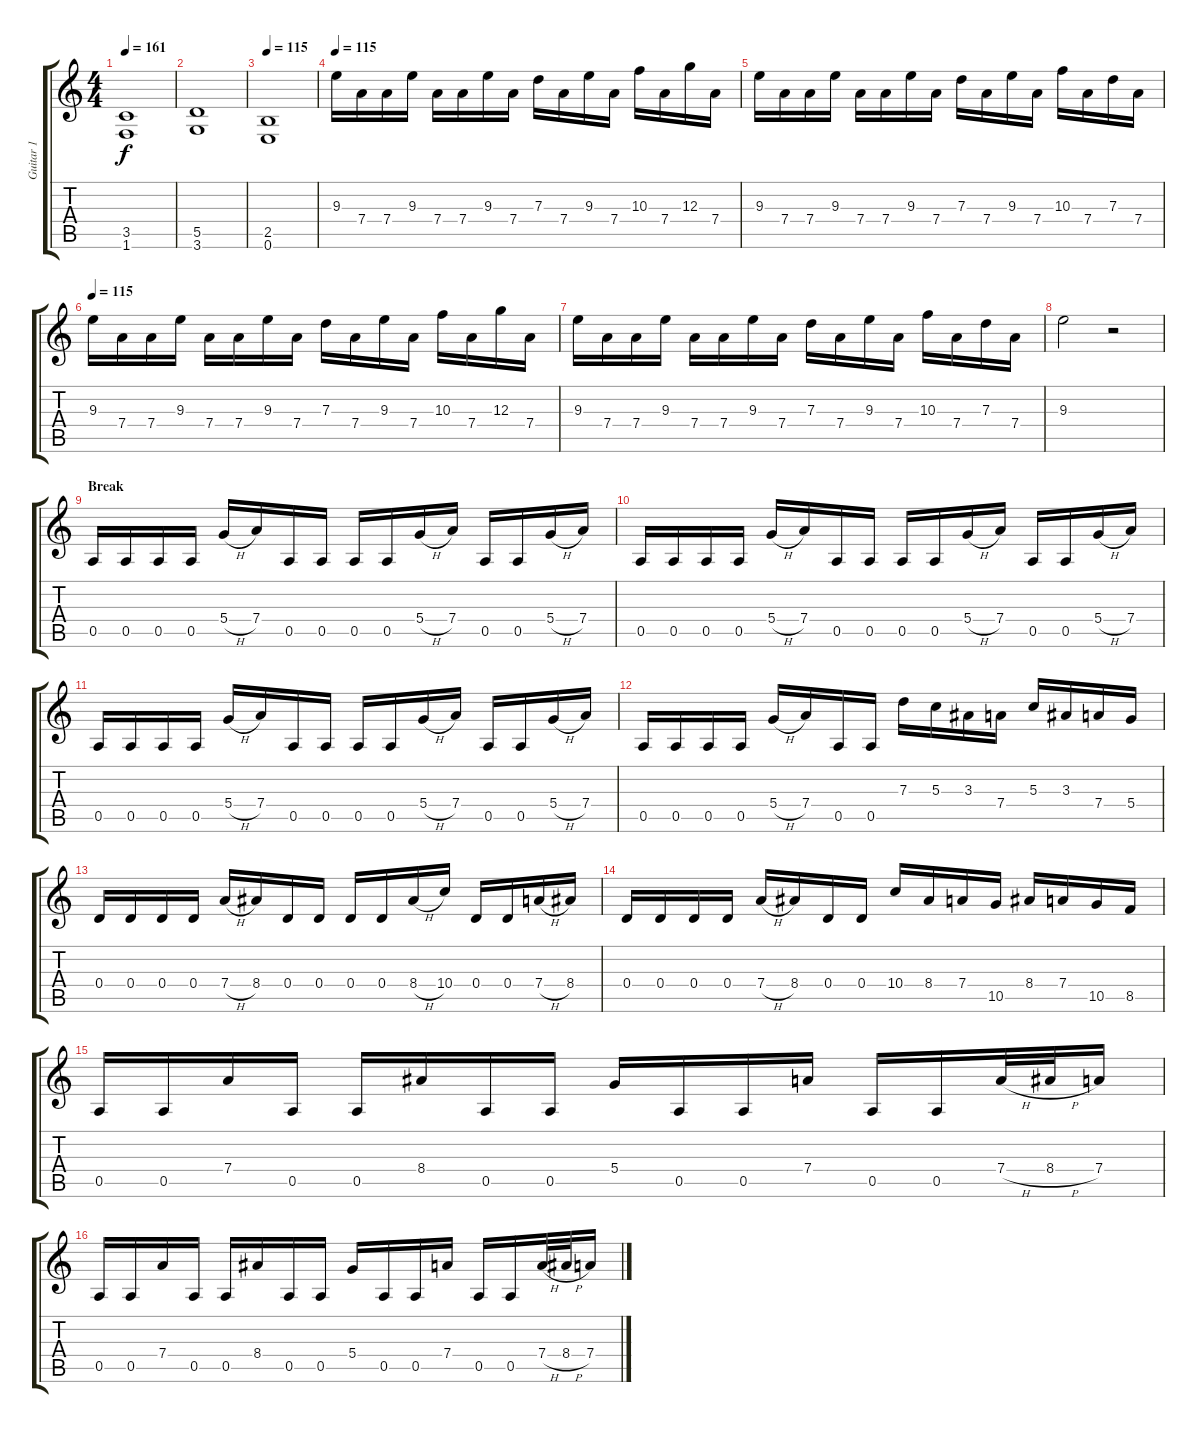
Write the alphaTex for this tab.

\track ("Guitar 1" "Guitar 1") {instrument overdrivenguitar}
\staff {score tabs}
\tuning (E4 B3 G3 D3 A2 E2) {hide}
\ts (4 4)
\tempo 161
\clef g2
\ks c
(3.5 1.6).1{dy f} |
(5.5 3.6).1 |
\tempo 115
(2.5 0.6).1 |
\tempo 115
9.3.16 7.4.16 7.4.16 9.3.16 7.4.16 7.4.16 9.3.16 7.4.16 7.3.16 7.4.16 9.3.16 7.4.16 10.3.16 7.4.16 12.3.16 7.4.16 |
9.3.16 7.4.16 7.4.16 9.3.16 7.4.16 7.4.16 9.3.16 7.4.16 7.3.16 7.4.16 9.3.16 7.4.16 10.3.16 7.4.16 7.3.16 7.4.16 |
\tempo 115
9.3.16 7.4.16 7.4.16 9.3.16 7.4.16 7.4.16 9.3.16 7.4.16 7.3.16 7.4.16 9.3.16 7.4.16 10.3.16 7.4.16 12.3.16 7.4.16 |
9.3.16 7.4.16 7.4.16 9.3.16 7.4.16 7.4.16 9.3.16 7.4.16 7.3.16 7.4.16 9.3.16 7.4.16 10.3.16 7.4.16 7.3.16 7.4.16 |
9.3.2 r.2 |
\section ("" "Break")
0.5.16 0.5.16 0.5.16 0.5.16 5.4{h}.16 7.4.16 0.5.16 0.5.16 0.5.16 0.5.16 5.4{h}.16 7.4.16 0.5.16 0.5.16 5.4{h}.16 7.4.16 |
0.5.16 0.5.16 0.5.16 0.5.16 5.4{h}.16 7.4.16 0.5.16 0.5.16 0.5.16 0.5.16 5.4{h}.16 7.4.16 0.5.16 0.5.16 5.4{h}.16 7.4.16 |
0.5.16 0.5.16 0.5.16 0.5.16 5.4{h}.16 7.4.16 0.5.16 0.5.16 0.5.16 0.5.16 5.4{h}.16 7.4.16 0.5.16 0.5.16 5.4{h}.16 7.4.16 |
0.5.16 0.5.16 0.5.16 0.5.16 5.4{h}.16 7.4.16 0.5.16 0.5.16 7.3.16 5.3.16 3.3.16 7.4.16 5.3.16 3.3.16 7.4.16 5.4.16 |
0.4.16 0.4.16 0.4.16 0.4.16 7.4{h}.16 8.4.16 0.4.16 0.4.16 0.4.16 0.4.16 8.4{h}.16 10.4.16 0.4.16 0.4.16 7.4{h}.16 8.4.16 |
0.4.16 0.4.16 0.4.16 0.4.16 7.4{h}.16 8.4.16 0.4.16 0.4.16 10.4.16 8.4.16 7.4.16 10.5.16 8.4.16 7.4.16 10.5.16 8.5.16 |
0.5.16 0.5.16 7.4.16 0.5.16 0.5.16 8.4.16 0.5.16 0.5.16 5.4.16 0.5.16 0.5.16 7.4.16 0.5.16 0.5.16 7.4{h}.32 8.4{h}.32 7.4.16 |
0.5.16 0.5.16 7.4.16 0.5.16 0.5.16 8.4.16 0.5.16 0.5.16 5.4.16 0.5.16 0.5.16 7.4.16 0.5.16 0.5.16 7.4{h}.32 8.4{h}.32 7.4.16
